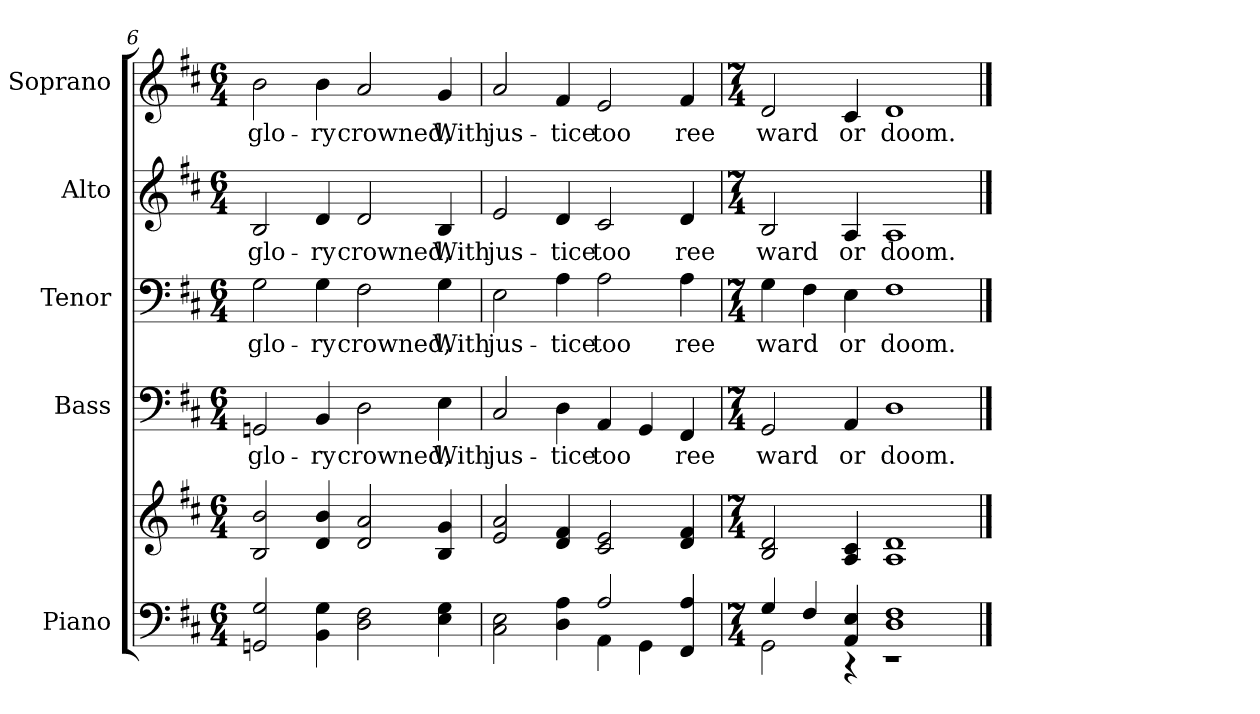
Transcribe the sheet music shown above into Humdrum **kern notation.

**kern	**kern	**kern	**text	**kern	**text	**kern	**text	**kern	**text
*part5	*part5	*part4	*part4	*part3	*part3	*part2	*part2	*part1	*part1
*staff6	*staff5	*staff4	*staff4	*staff3	*staff3	*staff2	*staff2	*staff1	*staff1
*I"Piano	*	*I"Bass	*	*I"Tenor	*	*I"Alto	*	*I"Soprano	*
*I'Pno.	*	*I'B.	*	*I'T.	*	*I'A.	*	*I'S.	*
*clefF4	*clefG2	*clefF4	*	*clefF4	*	*clefG2	*	*clefG2	*
*k[f#c#]	*k[f#c#]	*k[f#c#]	*	*k[f#c#]	*	*k[f#c#]	*	*k[f#c#]	*
*D:	*D:	*D:	*	*D:	*	*D:	*	*D:	*
*M6/4	*M6/4	*M6/4	*	*M6/4	*	*M6/4	*	*M6/4	*
=6	=6	=6	=6	=6	=6	=6	=6	=6	=6
!	!	!	!LO:LY:b:color=#000000	!	!	!	!	!	!
!	!	!	!	!	!LO:LY:b:color=#000000	!	!	!	!
!	!	!	!	!	!	!	!LO:LY:b:color=#000000	!	!
!	!	!	!	!	!	!	!	!	!LO:LY:b:color=#000000
2GGni/ 2Gi	2Bi/ 2bi	2GGni/	glo-	2Gi\	glo-	2Bi/	glo-	2bi\	glo-
!	!	!	!LO:LY:b:color=#000000	!	!	!	!	!	!
!	!	!	!	!	!LO:LY:b:color=#000000	!	!	!	!
!	!	!	!	!	!	!	!LO:LY:b:color=#000000	!	!
!	!	!	!	!	!	!	!	!	!LO:LY:b:color=#000000
4BBi\ 4Gi	4di/ 4bi	4BBi/	-ry	4Gi\	-ry	4di/	-ry	4bi\	-ry
!	!	!	!LO:LY:b:color=#000000	!	!	!	!	!	!
!	!	!	!	!	!LO:LY:b:color=#000000	!	!	!	!
!	!	!	!	!	!	!	!LO:LY:b:color=#000000	!	!
!	!	!	!	!	!	!	!	!	!LO:LY:b:color=#000000
2Di\ 2F#i	2di/ 2ai	2Di\	crowned,	2F#i\	crowned,	2di/	crowned,	2ai/	crowned,
!	!	!	!LO:LY:b:color=#000000	!	!	!	!	!	!
!	!	!	!	!	!LO:LY:b:color=#000000	!	!	!	!
!	!	!	!	!	!	!	!LO:LY:b:color=#000000	!	!
!	!	!	!	!	!	!	!	!	!LO:LY:b:color=#000000
4Ei\ 4Gi	4Bi/ 4gi	4Ei\	With	4Gi\	With	4Bi/	With	4gi/	With
!!LO:LB:g=z
=7	=7	=7	=7	=7	=7	=7	=7	=7	=7
*^	*	*	*	*	*	*	*	*	*
!	!	!	!	!LO:LY:b:color=#000000	!	!	!	!	!	!
!	!	!	!	!	!	!LO:LY:b:color=#000000	!	!	!	!
!	!	!	!	!	!	!	!	!LO:LY:b:color=#000000	!	!
!	!	!	!	!	!	!	!	!	!	!LO:LY:b:color=#000000
2C#i\ 2Ei	2.ryy	2ei/ 2ai	2C#i/	jus-	2Ei\	jus-	2ei/	jus-	2ai/	jus-
!	!	!	!	!LO:LY:b:color=#000000	!	!	!	!	!	!
!	!	!	!	!	!	!LO:LY:b:color=#000000	!	!	!	!
!	!	!	!	!	!	!	!	!LO:LY:b:color=#000000	!	!
!	!	!	!	!	!	!	!	!	!	!LO:LY:b:color=#000000
4Di\ 4Ai	.	4di/ 4f#i	4Di\	-tice	4Ai\	-tice	4di/	-tice	4f#i/	-tice
!	!	!	!	!LO:LY:b:color=#000000	!	!	!	!	!	!
!	!	!	!	!	!	!LO:LY:b:color=#000000	!	!	!	!
!	!	!	!	!	!	!	!	!LO:LY:b:color=#000000	!	!
!	!	!	!	!	!	!	!	!	!	!LO:LY:b:color=#000000
2Ai/	4AAi\	2c#i/ 2ei	4AAi/	too	2Ai\	too	2c#i/	too	2ei/	too
.	4GGi\	.	4GGi/	.	.	.	.	.	.	.
!	!	!	!	!LO:LY:b:color=#000000	!	!	!	!	!	!
!	!	!	!	!	!	!LO:LY:b:color=#000000	!	!	!	!
!	!	!	!	!	!	!	!	!LO:LY:b:color=#000000	!	!
!	!	!	!	!	!	!	!	!	!	!LO:LY:b:color=#000000
4FF#i/ 4Ai	4ryy	4di/ 4f#i	4FF#i/	ree	4Ai\	ree	4di/	ree	4f#i/	ree
=8	=8	=8	=8	=8	=8	=8	=8	=8	=8	=8
*M7/4	*	*M7/4	*M7/4	*	*M7/4	*	*M7/4	*	*M7/4	*
!	!	!	!	!LO:LY:b:color=#000000	!	!	!	!	!	!
!	!	!	!	!	!	!LO:LY:b:color=#000000	!	!	!	!
!	!	!	!	!	!	!	!	!LO:LY:b:color=#000000	!	!
!	!	!	!	!	!	!	!	!	!	!LO:LY:b:color=#000000
4Gi/	2GGi\	2Bi/ 2di	2GGi/	ward	4Gi\	ward	2Bi/	ward	2di/	ward
4F#i/	.	.	.	.	4F#i\	.	.	.	.	.
!	!	!	!	!LO:LY:b:color=#000000	!	!	!	!	!	!
!	!	!	!	!	!	!LO:LY:b:color=#000000	!	!	!	!
!	!	!	!	!	!	!	!	!LO:LY:b:color=#000000	!	!
!	!	!	!	!	!	!	!	!	!	!LO:LY:b:color=#000000
4AAi/ 4Ei	4r	4Ai/ 4c#i	4AAi/	or	4Ei\	or	4Ai/	or	4c#i/	or
!	!	!	!	!LO:LY:b:color=#000000	!	!	!	!	!	!
!	!	!	!	!	!	!LO:LY:b:color=#000000	!	!	!	!
!	!	!	!	!	!	!	!	!LO:LY:b:color=#000000	!	!
!	!	!	!	!	!	!	!	!	!	!LO:LY:b:color=#000000
1Di 1F#i	1r	1Ai 1di	1Di	doom.	1F#i	doom.	1Ai	doom.	1di	doom.
*v	*v	*	*	*	*	*	*	*	*	*
==	==	==	==	==	==	==	==	==	==
*-	*-	*-	*-	*-	*-	*-	*-	*-	*-
